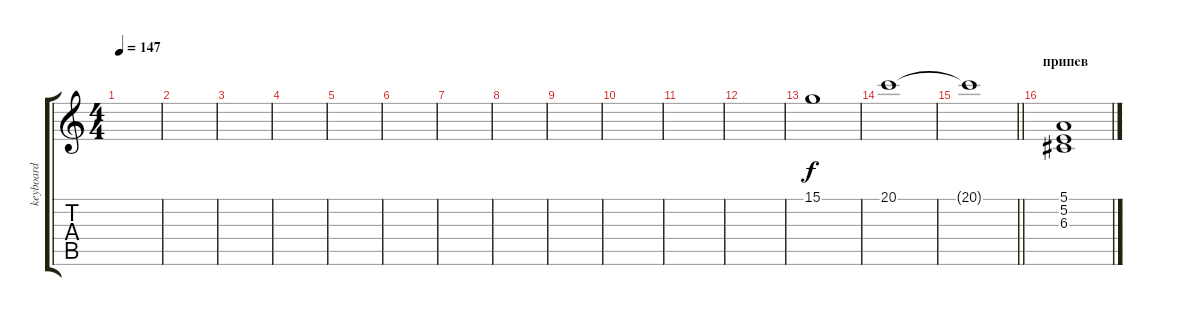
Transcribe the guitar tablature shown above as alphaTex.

\track ("keyboard" "keyboard") {instrument synthvoice}
\staff {score tabs}
\tuning (E4 B3 G3 D3 A2 E2) {hide}
\ts (4 4)
\tempo 147
\clef g2
\ks c
|
|
|
|
|
|
|
|
|
|
|
|
15.1.1 |
20.1.1 |
\barLineRight lightlight
20.1{t}.1 |
\section ("" "припев")
(5.1 5.2 6.3).1
